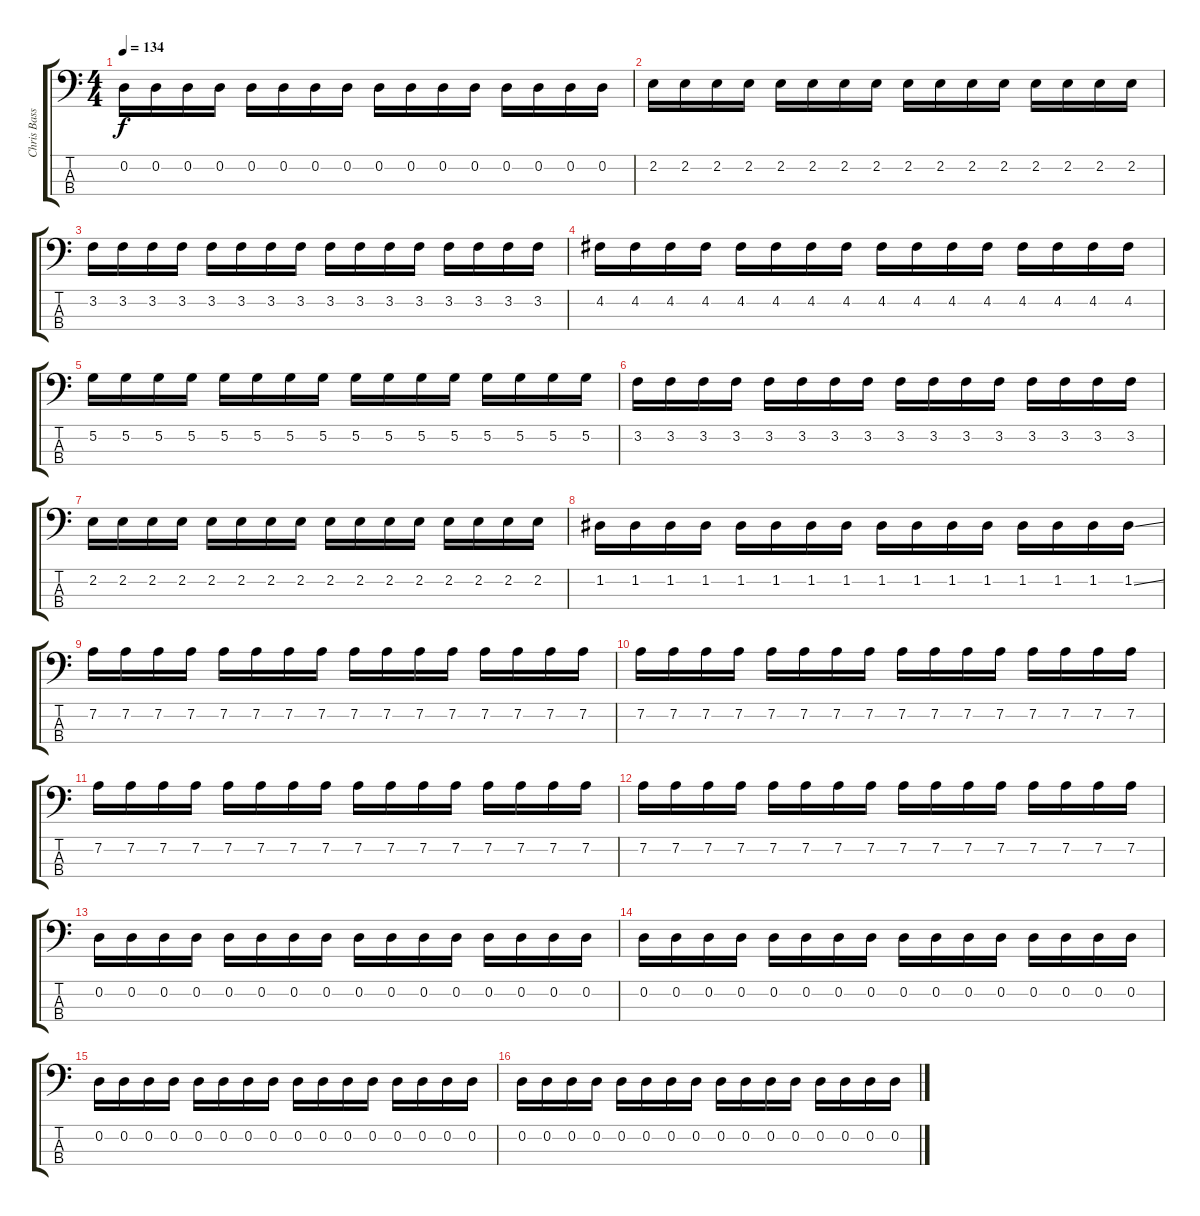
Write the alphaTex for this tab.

\track ("Chris Bass" "Chris Bass") {instrument electricbassfinger}
\staff {score tabs}
\tuning (G2 D2 A1 D1) {hide}
\ts (4 4)
\tempo 134
\clef f4
\ks c
0.2.16{dy f} 0.2.16 0.2.16 0.2.16 0.2.16 0.2.16 0.2.16 0.2.16 0.2.16 0.2.16 0.2.16 0.2.16 0.2.16 0.2.16 0.2.16 0.2.16 |
2.2.16 2.2.16 2.2.16 2.2.16 2.2.16 2.2.16 2.2.16 2.2.16 2.2.16 2.2.16 2.2.16 2.2.16 2.2.16 2.2.16 2.2.16 2.2.16 |
3.2.16 3.2.16 3.2.16 3.2.16 3.2.16 3.2.16 3.2.16 3.2.16 3.2.16 3.2.16 3.2.16 3.2.16 3.2.16 3.2.16 3.2.16 3.2.16 |
4.2.16 4.2.16 4.2.16 4.2.16 4.2.16 4.2.16 4.2.16 4.2.16 4.2.16 4.2.16 4.2.16 4.2.16 4.2.16 4.2.16 4.2.16 4.2.16 |
5.2.16 5.2.16 5.2.16 5.2.16 5.2.16 5.2.16 5.2.16 5.2.16 5.2.16 5.2.16 5.2.16 5.2.16 5.2.16 5.2.16 5.2.16 5.2.16 |
3.2.16 3.2.16 3.2.16 3.2.16 3.2.16 3.2.16 3.2.16 3.2.16 3.2.16 3.2.16 3.2.16 3.2.16 3.2.16 3.2.16 3.2.16 3.2.16 |
2.2.16 2.2.16 2.2.16 2.2.16 2.2.16 2.2.16 2.2.16 2.2.16 2.2.16 2.2.16 2.2.16 2.2.16 2.2.16 2.2.16 2.2.16 2.2.16 |
1.2.16 1.2.16 1.2.16 1.2.16 1.2.16 1.2.16 1.2.16 1.2.16 1.2.16 1.2.16 1.2.16 1.2.16 1.2.16 1.2.16 1.2.16 1.2{ss}.16 |
7.2.16 7.2.16 7.2.16 7.2.16 7.2.16 7.2.16 7.2.16 7.2.16 7.2.16 7.2.16 7.2.16 7.2.16 7.2.16 7.2.16 7.2.16 7.2.16 |
7.2.16 7.2.16 7.2.16 7.2.16 7.2.16 7.2.16 7.2.16 7.2.16 7.2.16 7.2.16 7.2.16 7.2.16 7.2.16 7.2.16 7.2.16 7.2.16 |
7.2.16 7.2.16 7.2.16 7.2.16 7.2.16 7.2.16 7.2.16 7.2.16 7.2.16 7.2.16 7.2.16 7.2.16 7.2.16 7.2.16 7.2.16 7.2.16 |
7.2.16 7.2.16 7.2.16 7.2.16 7.2.16 7.2.16 7.2.16 7.2.16 7.2.16 7.2.16 7.2.16 7.2.16 7.2.16 7.2.16 7.2.16 7.2.16 |
0.2.16 0.2.16 0.2.16 0.2.16 0.2.16 0.2.16 0.2.16 0.2.16 0.2.16 0.2.16 0.2.16 0.2.16 0.2.16 0.2.16 0.2.16 0.2.16 |
0.2.16 0.2.16 0.2.16 0.2.16 0.2.16 0.2.16 0.2.16 0.2.16 0.2.16 0.2.16 0.2.16 0.2.16 0.2.16 0.2.16 0.2.16 0.2.16 |
0.2.16 0.2.16 0.2.16 0.2.16 0.2.16 0.2.16 0.2.16 0.2.16 0.2.16 0.2.16 0.2.16 0.2.16 0.2.16 0.2.16 0.2.16 0.2.16 |
0.2.16 0.2.16 0.2.16 0.2.16 0.2.16 0.2.16 0.2.16 0.2.16 0.2.16 0.2.16 0.2.16 0.2.16 0.2.16 0.2.16 0.2.16 0.2.16
